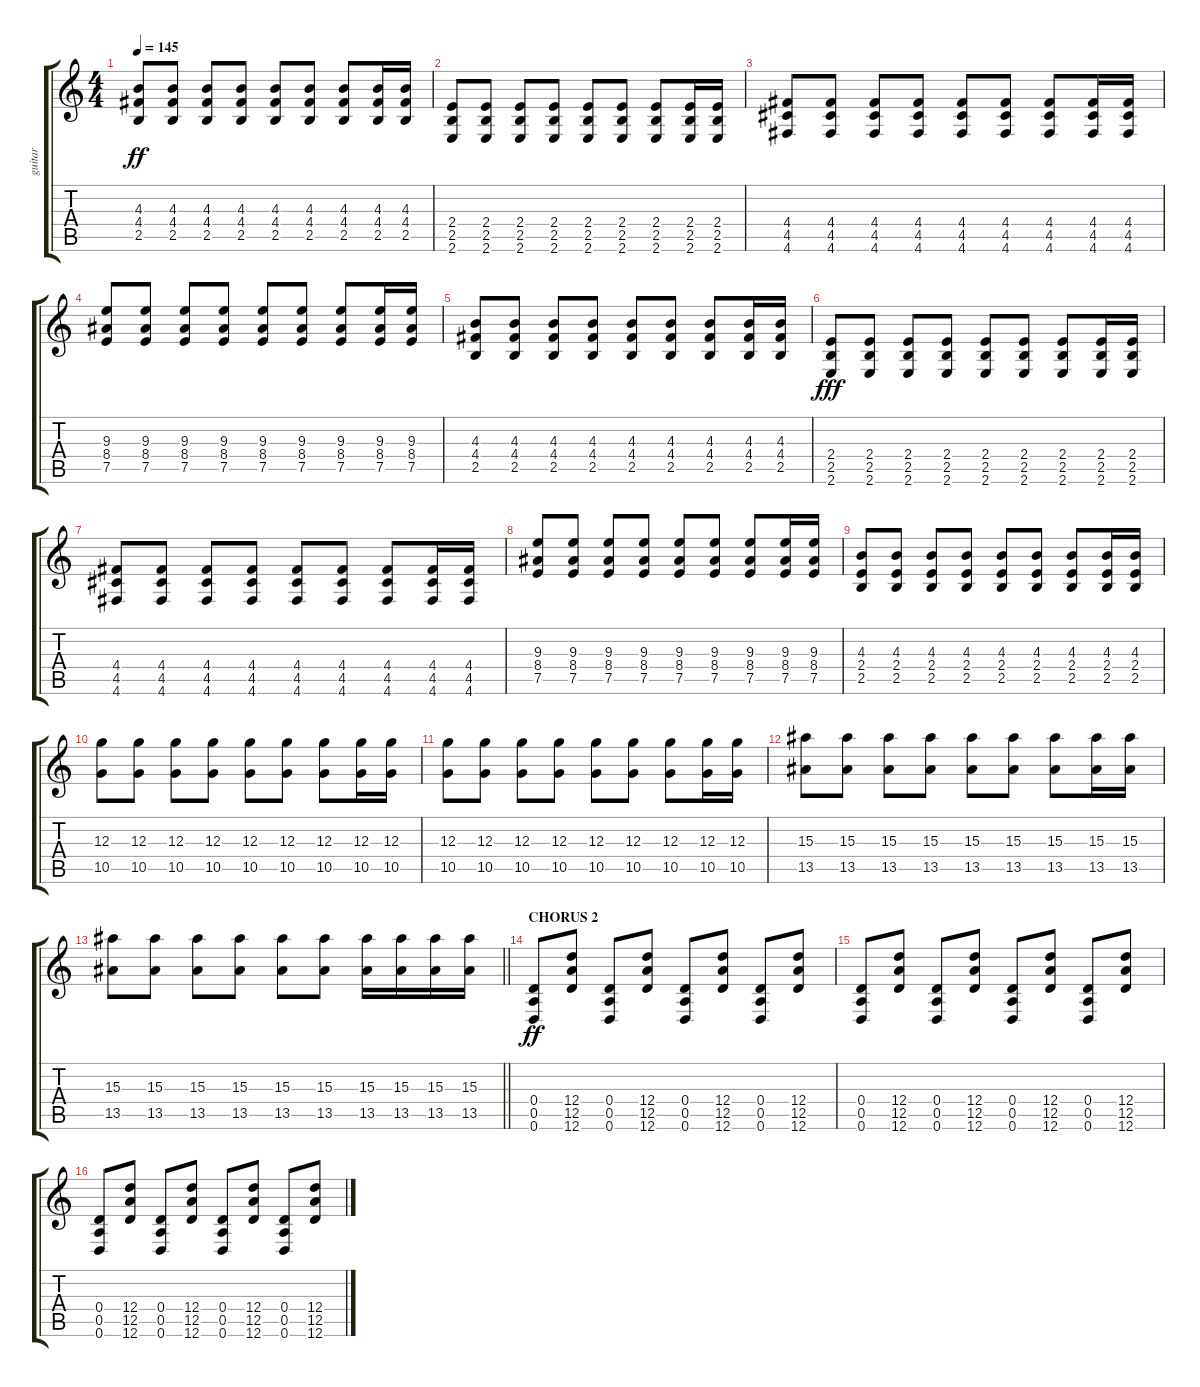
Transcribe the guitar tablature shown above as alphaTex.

\track ("guitar" "guitar") {instrument overdrivenguitar}
\staff {score tabs}
\tuning (E4 B3 G3 D3 A2 D2) {hide}
\ts (4 4)
\tempo 145
\clef g2
\ks c
(4.3 4.4 2.5).8{dy ff} (4.3 4.4 2.5).8 (4.3 4.4 2.5).8 (4.3 4.4 2.5).8 (4.3 4.4 2.5).8 (4.3 4.4 2.5).8 (4.3 4.4 2.5).8 (4.3 4.4 2.5).16 (4.3 4.4 2.5).16 |
(2.4 2.5 2.6).8 (2.4 2.5 2.6).8 (2.4 2.5 2.6).8 (2.4 2.5 2.6).8 (2.4 2.5 2.6).8 (2.4 2.5 2.6).8 (2.4 2.5 2.6).8 (2.4 2.5 2.6).16 (2.4 2.5 2.6).16 |
(4.4 4.5 4.6).8 (4.4 4.5 4.6).8 (4.4 4.5 4.6).8 (4.4 4.5 4.6).8 (4.4 4.5 4.6).8 (4.4 4.5 4.6).8 (4.4 4.5 4.6).8 (4.4 4.5 4.6).16 (4.4 4.5 4.6).16 |
(9.3 8.4 7.5).8 (9.3 8.4 7.5).8 (9.3 8.4 7.5).8 (9.3 8.4 7.5).8 (9.3 8.4 7.5).8 (9.3 8.4 7.5).8 (9.3 8.4 7.5).8 (9.3 8.4 7.5).16 (9.3 8.4 7.5).16 |
(4.3 4.4 2.5).8 (4.3 4.4 2.5).8 (4.3 4.4 2.5).8 (4.3 4.4 2.5).8 (4.3 4.4 2.5).8 (4.3 4.4 2.5).8 (4.3 4.4 2.5).8 (4.3 4.4 2.5).16 (4.3 4.4 2.5).16 |
(2.4 2.5 2.6).8{dy fff} (2.4 2.5 2.6).8 (2.4 2.5 2.6).8 (2.4 2.5 2.6).8 (2.4 2.5 2.6).8 (2.4 2.5 2.6).8 (2.4 2.5 2.6).8 (2.4 2.5 2.6).16 (2.4 2.5 2.6).16 |
(4.4 4.5 4.6).8 (4.4 4.5 4.6).8 (4.4 4.5 4.6).8 (4.4 4.5 4.6).8 (4.4 4.5 4.6).8 (4.4 4.5 4.6).8 (4.4 4.5 4.6).8 (4.4 4.5 4.6).16 (4.4 4.5 4.6).16 |
(9.3 8.4 7.5).8 (9.3 8.4 7.5).8 (9.3 8.4 7.5).8 (9.3 8.4 7.5).8 (9.3 8.4 7.5).8 (9.3 8.4 7.5).8 (9.3 8.4 7.5).8 (9.3 8.4 7.5).16 (9.3 8.4 7.5).16 |
(4.3 2.4 2.5).8 (4.3 2.4 2.5).8 (4.3 2.4 2.5).8 (4.3 2.4 2.5).8 (4.3 2.4 2.5).8 (4.3 2.4 2.5).8 (4.3 2.4 2.5).8 (4.3 2.4 2.5).16 (4.3 2.4 2.5).16 |
(12.3 10.5).8 (12.3 10.5).8 (12.3 10.5).8 (12.3 10.5).8 (12.3 10.5).8 (12.3 10.5).8 (12.3 10.5).8 (12.3 10.5).16 (12.3 10.5).16 |
(12.3 10.5).8 (12.3 10.5).8 (12.3 10.5).8 (12.3 10.5).8 (12.3 10.5).8 (12.3 10.5).8 (12.3 10.5).8 (12.3 10.5).16 (12.3 10.5).16 |
(15.3 13.5).8 (15.3 13.5).8 (15.3 13.5).8 (15.3 13.5).8 (15.3 13.5).8 (15.3 13.5).8 (15.3 13.5).8 (15.3 13.5).16 (15.3 13.5).16 |
\barLineRight lightlight
(15.3 13.5).8 (15.3 13.5).8 (15.3 13.5).8 (15.3 13.5).8 (15.3 13.5).8 (15.3 13.5).8 (15.3 13.5).16 (15.3 13.5).16 (15.3 13.5).16 (15.3 13.5).16 |
\section ("" "CHORUS 2")
(0.4 0.5 0.6).8{dy ff instrument overdrivenguitar} (12.4 12.5 12.6).8 (0.4 0.5 0.6).8 (12.4 12.5 12.6).8 (0.4 0.5 0.6).8 (12.4 12.5 12.6).8 (0.4 0.5 0.6).8 (12.4 12.5 12.6).8 |
(0.4 0.5 0.6).8 (12.4 12.5 12.6).8 (0.4 0.5 0.6).8 (12.4 12.5 12.6).8 (0.4 0.5 0.6).8 (12.4 12.5 12.6).8 (0.4 0.5 0.6).8 (12.4 12.5 12.6).8 |
(0.4 0.5 0.6).8 (12.4 12.5 12.6).8 (0.4 0.5 0.6).8 (12.4 12.5 12.6).8 (0.4 0.5 0.6).8 (12.4 12.5 12.6).8 (0.4 0.5 0.6).8 (12.4 12.5 12.6).8
